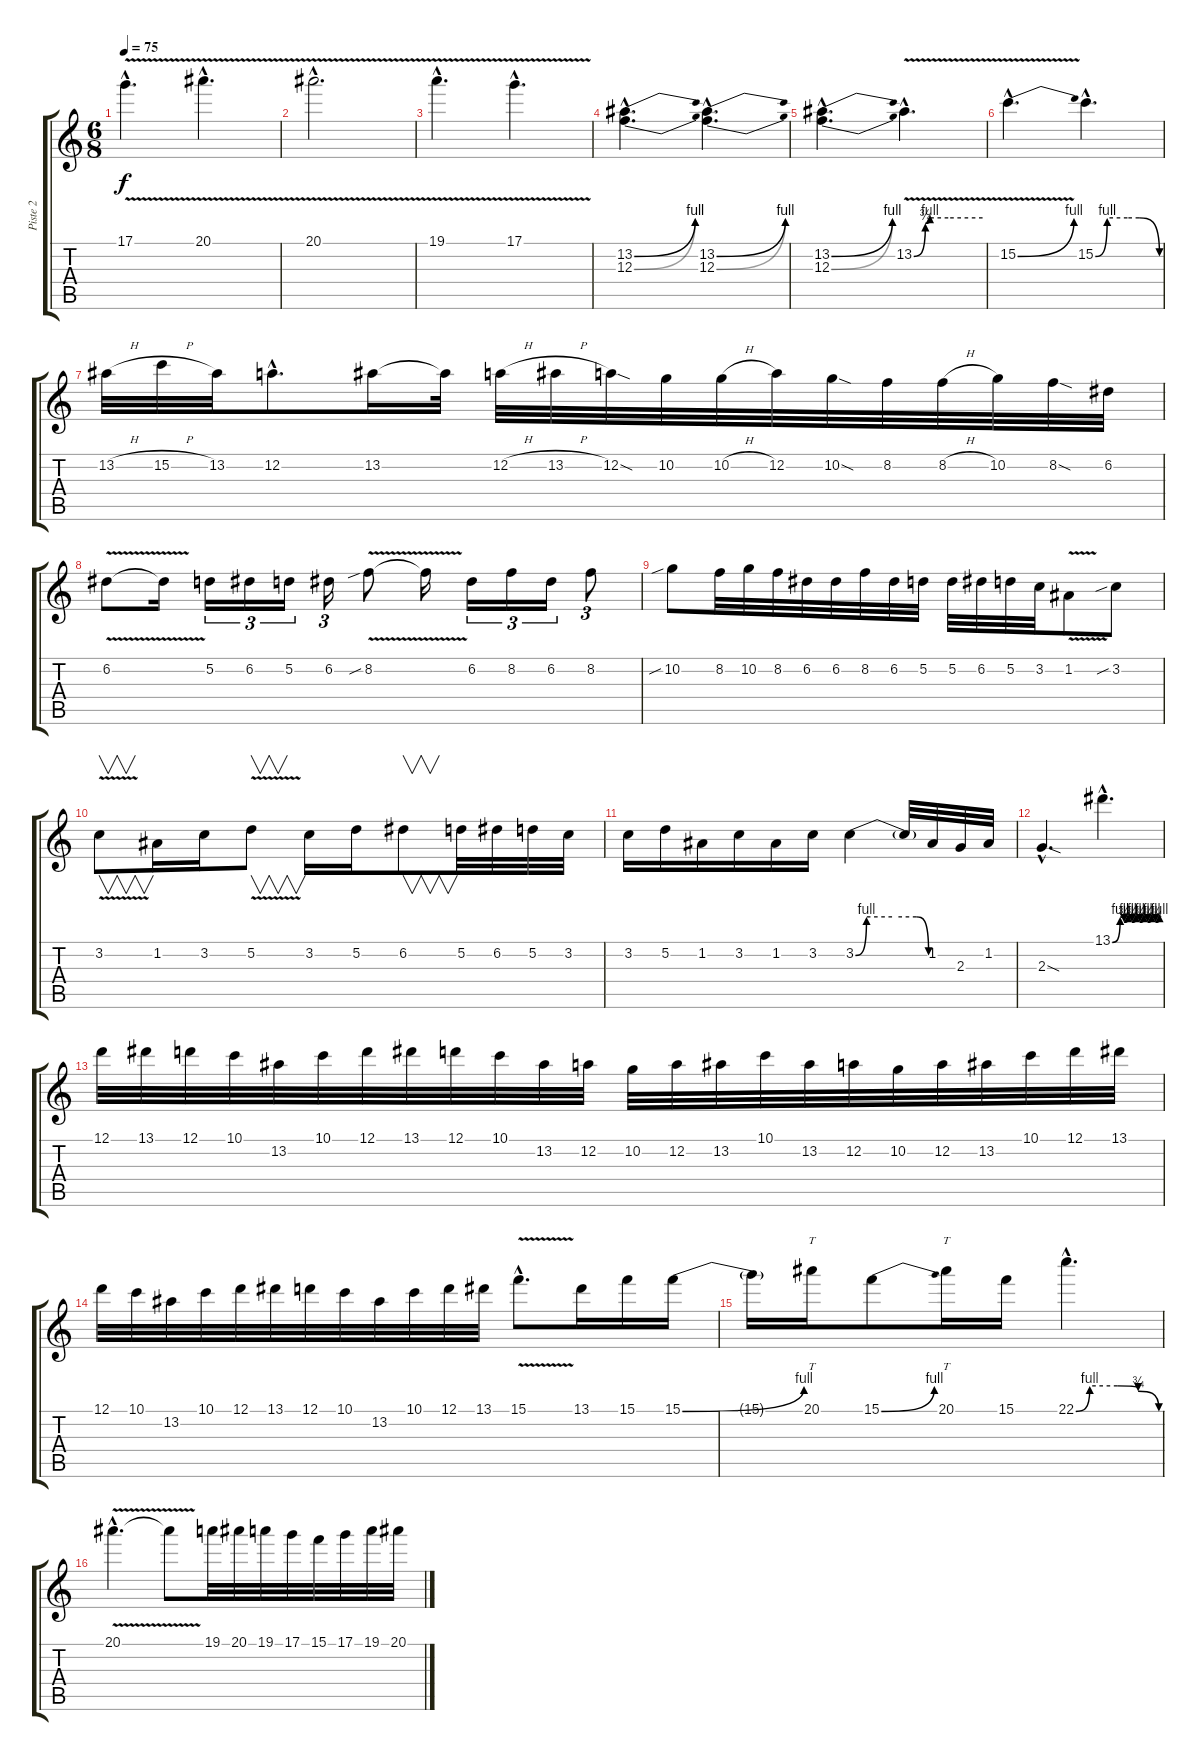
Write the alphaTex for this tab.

\track ("Piste 2" "Piste 2") {instrument acousticguitarsteel}
\staff {score tabs}
\tuning (D4 A3 F3 C3 G2 C2) {hide}
\ts (6 8)
\tempo 75
\clef g2
\ks c
17.1{v hac}.4{d dy f} 20.1{v hac}.4{d} |
20.1{v hac}.2{d} |
19.1{v hac}.4{d} 17.1{v hac}.4{d} |
(13.2{be (bend 0 0 60 4) hac} 12.3{be (bend 0 0 60 4) hac}).4{d volume 13} (13.2{be (bend 0 0 60 4) hac} 12.3{be (bend 0 0 60 4) hac}).4{d} |
(13.2{be (bend 0 0 60 4) hac} 12.3{be (bend 0 0 60 4) hac}).4{d} 13.2{be (custom 0 0 10 3 14 4 30 4 60 4) v hac}.4{d} |
15.2{be (bend 0 0 60 4) v hac}.4{d} 15.2{be (custom 0 0 11 4 30 4 41 4 60 0) hac}.4{d} |
13.2{h}.32 15.2{h}.32 13.2.32 12.2{hac}.8{d} 13.2.16 13.2{t}.32 12.2{h}.32 13.2{h}.32 12.2{sod}.32 10.2.32 10.2{h}.32 12.2.32 10.2{sod}.32 8.2.32 8.2{h}.32 10.2.32 8.2{sod}.32 6.2.32 |
6.2{v}.8 6.2{t}.16 5.2.16{tu (3 2)} 6.2.16{tu (3 2)} 5.2.16{tu (3 2)} 6.2.16{tu (3 2)} 8.2{v sib}.8 8.2{t}.16 6.2.16{tu (3 2)} 8.2.16{tu (3 2)} 6.2.16{tu (3 2)} 8.2.8{tu (3 2)} |
10.2{sib}.8 8.2.32 10.2.32 8.2.32 6.2.32 6.2.32 8.2.32 6.2.32 5.2.32 5.2.32 6.2.32 5.2.32 3.2.32 1.2{v}.8 3.2{sib}.8 |
3.2{v}.8{v} 1.2.16 3.2.16 5.2{v}.8{v} 3.2.16 5.2.16 6.2.8{v} 5.2.32 6.2.32 5.2.32 3.2.32 |
3.2.16 5.2.16 1.2.16 3.2.16 1.2.16 3.2.16 3.2{be (custom 0 0 9 4 30 4 50 4 60 0)}.4 3.2{t}.32 1.2.32 2.3.32 1.2.32 |
2.3{sod hac}.4{d} 13.1{be (custom 0 0 10 4 15 3 20 4 25 3 30 4 35 3 40 4 45 3 50 4 55 3 60 4) hac}.4{d} |
12.1.32 13.1.32 12.1.32 10.1.32 13.2.32 10.1.32 12.1.32 13.1.32 12.1.32 10.1.32 13.2.32 12.2.32 10.2.32 12.2.32 13.2.32 10.1.32 13.2.32 12.2.32 10.2.32 12.2.32 13.2.32 10.1.32 12.1.32 13.1.32 |
12.1.32 10.1.32 13.2.32 10.1.32 12.1.32 13.1.32 12.1.32 10.1.32 13.2.32 10.1.32 12.1.32 13.1.32 15.1{v hac}.8{d} 13.1.16 15.1.16 15.1{be (bend 0 0 60 4)}.16 |
15.1{t}.16 20.1.16{tt} 15.1{be (bend 0 0 60 4)}.8 20.1.16{tt} 15.1.16 22.1{be (custom 0 0 10 4 30 4 45 3 60 0) hac}.4{d} |
20.1{v hac}.4{d} 20.1{t}.8 19.1.32 20.1.32 19.1.32 17.1.32 15.1.32 17.1.32 19.1.32 20.1.32
